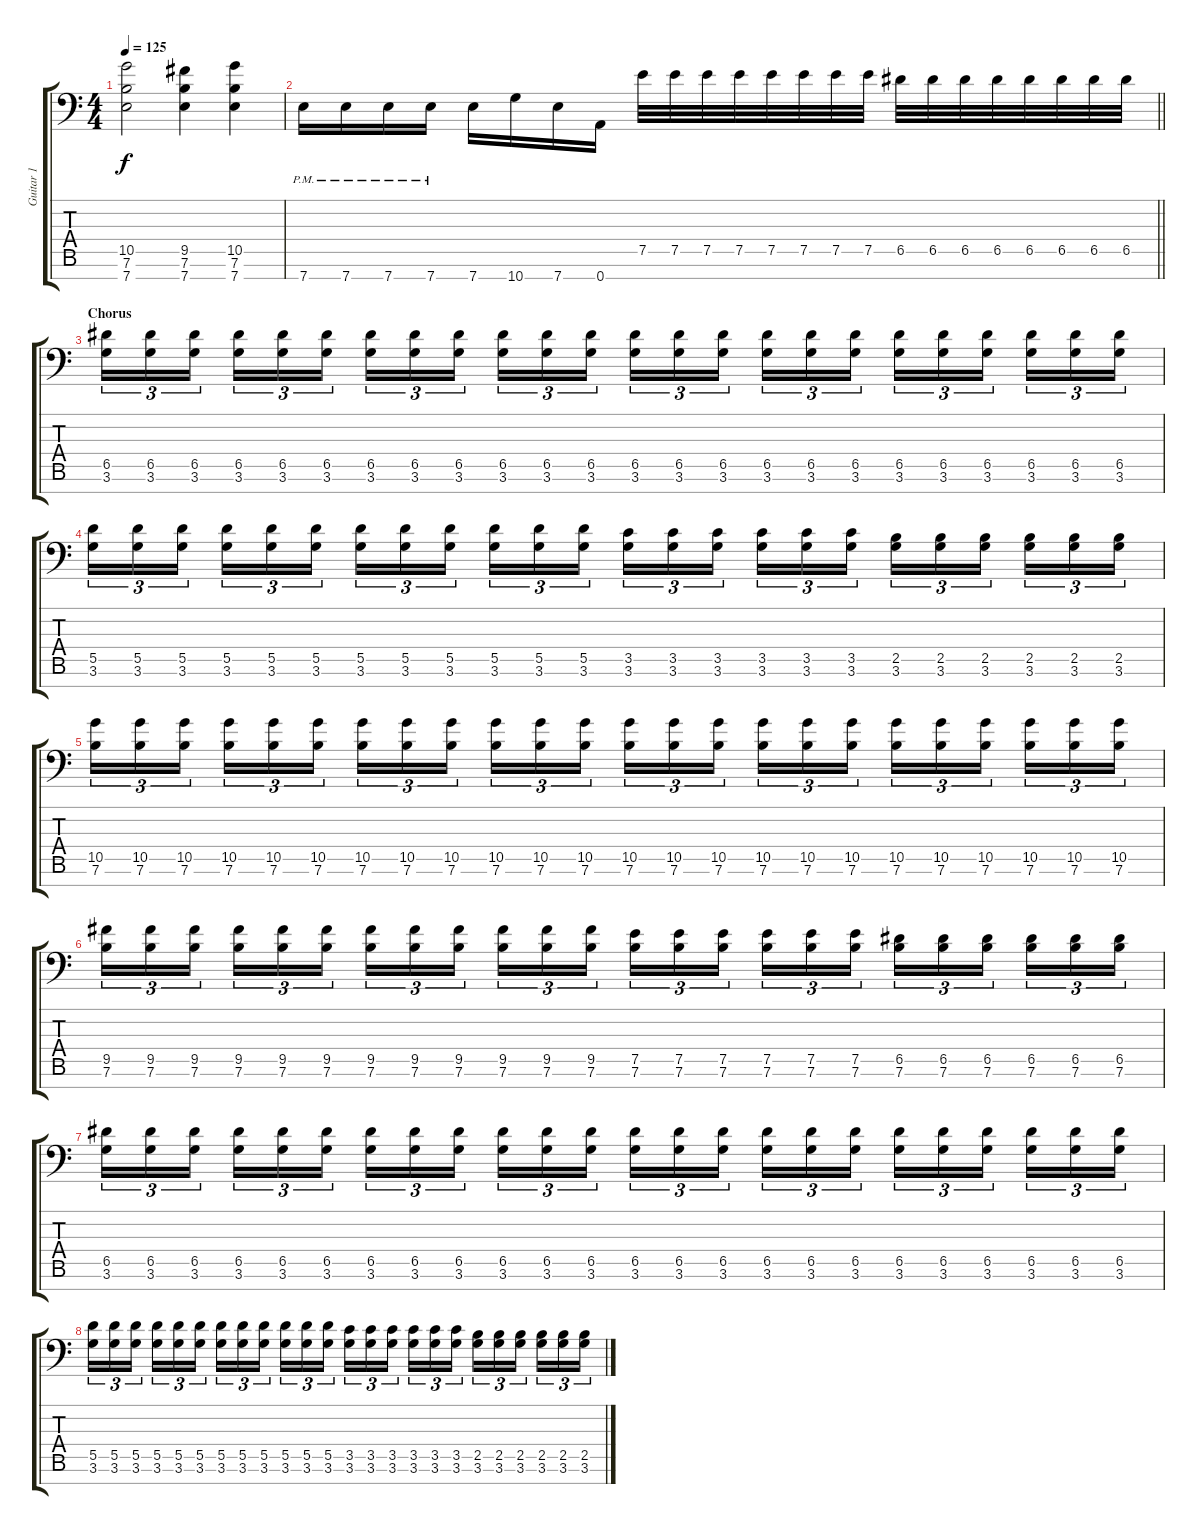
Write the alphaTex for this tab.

\track ("Guitar 1" "Guitar 1") {instrument overdrivenguitar}
\staff {score tabs}
\tuning (E4 B3 G3 D3 A2 E2 A1) {hide}
\ts (4 4)
\tempo 125
\clef f4
\ks c
(10.5 7.6 7.7).2{dy f} (9.5 7.6 7.7).4 (10.5 7.6 7.7).4 |
\barLineRight lightlight
7.7{pm}.16 7.7{pm}.16 7.7{pm}.16 7.7{pm}.16 7.7.16 10.7.16 7.7.16 0.7.16 7.5.32 7.5.32 7.5.32 7.5.32 7.5.32 7.5.32 7.5.32 7.5.32 6.5.32 6.5.32 6.5.32 6.5.32 6.5.32 6.5.32 6.5.32 6.5.32 |
\section ("" "Chorus")
(6.5 3.6).16{tu (3 2)} (6.5 3.6).16{tu (3 2)} (6.5 3.6).16{tu (3 2) beam splitsecondary} (6.5 3.6).16{tu (3 2)} (6.5 3.6).16{tu (3 2)} (6.5 3.6).16{tu (3 2)} (6.5 3.6).16{tu (3 2)} (6.5 3.6).16{tu (3 2)} (6.5 3.6).16{tu (3 2) beam splitsecondary} (6.5 3.6).16{tu (3 2)} (6.5 3.6).16{tu (3 2)} (6.5 3.6).16{tu (3 2)} (6.5 3.6).16{tu (3 2)} (6.5 3.6).16{tu (3 2)} (6.5 3.6).16{tu (3 2) beam splitsecondary} (6.5 3.6).16{tu (3 2)} (6.5 3.6).16{tu (3 2)} (6.5 3.6).16{tu (3 2)} (6.5 3.6).16{tu (3 2)} (6.5 3.6).16{tu (3 2)} (6.5 3.6).16{tu (3 2) beam splitsecondary} (6.5 3.6).16{tu (3 2)} (6.5 3.6).16{tu (3 2)} (6.5 3.6).16{tu (3 2)} |
(5.5 3.6).16{tu (3 2)} (5.5 3.6).16{tu (3 2)} (5.5 3.6).16{tu (3 2) beam splitsecondary} (5.5 3.6).16{tu (3 2)} (5.5 3.6).16{tu (3 2)} (5.5 3.6).16{tu (3 2)} (5.5 3.6).16{tu (3 2)} (5.5 3.6).16{tu (3 2)} (5.5 3.6).16{tu (3 2) beam splitsecondary} (5.5 3.6).16{tu (3 2)} (5.5 3.6).16{tu (3 2)} (5.5 3.6).16{tu (3 2)} (3.5 3.6).16{tu (3 2)} (3.5 3.6).16{tu (3 2)} (3.5 3.6).16{tu (3 2) beam splitsecondary} (3.5 3.6).16{tu (3 2)} (3.5 3.6).16{tu (3 2)} (3.5 3.6).16{tu (3 2)} (2.5 3.6).16{tu (3 2)} (2.5 3.6).16{tu (3 2)} (2.5 3.6).16{tu (3 2) beam splitsecondary} (2.5 3.6).16{tu (3 2)} (2.5 3.6).16{tu (3 2)} (2.5 3.6).16{tu (3 2)} |
(10.5 7.6).16{tu (3 2)} (10.5 7.6).16{tu (3 2)} (10.5 7.6).16{tu (3 2) beam splitsecondary} (10.5 7.6).16{tu (3 2)} (10.5 7.6).16{tu (3 2)} (10.5 7.6).16{tu (3 2)} (10.5 7.6).16{tu (3 2)} (10.5 7.6).16{tu (3 2)} (10.5 7.6).16{tu (3 2) beam splitsecondary} (10.5 7.6).16{tu (3 2)} (10.5 7.6).16{tu (3 2)} (10.5 7.6).16{tu (3 2)} (10.5 7.6).16{tu (3 2)} (10.5 7.6).16{tu (3 2)} (10.5 7.6).16{tu (3 2) beam splitsecondary} (10.5 7.6).16{tu (3 2)} (10.5 7.6).16{tu (3 2)} (10.5 7.6).16{tu (3 2)} (10.5 7.6).16{tu (3 2)} (10.5 7.6).16{tu (3 2)} (10.5 7.6).16{tu (3 2) beam splitsecondary} (10.5 7.6).16{tu (3 2)} (10.5 7.6).16{tu (3 2)} (10.5 7.6).16{tu (3 2)} |
(9.5 7.6).16{tu (3 2)} (9.5 7.6).16{tu (3 2)} (9.5 7.6).16{tu (3 2) beam splitsecondary} (9.5 7.6).16{tu (3 2)} (9.5 7.6).16{tu (3 2)} (9.5 7.6).16{tu (3 2)} (9.5 7.6).16{tu (3 2)} (9.5 7.6).16{tu (3 2)} (9.5 7.6).16{tu (3 2) beam splitsecondary} (9.5 7.6).16{tu (3 2)} (9.5 7.6).16{tu (3 2)} (9.5 7.6).16{tu (3 2)} (7.5 7.6).16{tu (3 2)} (7.5 7.6).16{tu (3 2)} (7.5 7.6).16{tu (3 2) beam splitsecondary} (7.5 7.6).16{tu (3 2)} (7.5 7.6).16{tu (3 2)} (7.5 7.6).16{tu (3 2)} (6.5 7.6).16{tu (3 2)} (6.5 7.6).16{tu (3 2)} (6.5 7.6).16{tu (3 2) beam splitsecondary} (6.5 7.6).16{tu (3 2)} (6.5 7.6).16{tu (3 2)} (6.5 7.6).16{tu (3 2)} |
(6.5 3.6).16{tu (3 2)} (6.5 3.6).16{tu (3 2)} (6.5 3.6).16{tu (3 2) beam splitsecondary} (6.5 3.6).16{tu (3 2)} (6.5 3.6).16{tu (3 2)} (6.5 3.6).16{tu (3 2)} (6.5 3.6).16{tu (3 2)} (6.5 3.6).16{tu (3 2)} (6.5 3.6).16{tu (3 2) beam splitsecondary} (6.5 3.6).16{tu (3 2)} (6.5 3.6).16{tu (3 2)} (6.5 3.6).16{tu (3 2)} (6.5 3.6).16{tu (3 2)} (6.5 3.6).16{tu (3 2)} (6.5 3.6).16{tu (3 2) beam splitsecondary} (6.5 3.6).16{tu (3 2)} (6.5 3.6).16{tu (3 2)} (6.5 3.6).16{tu (3 2)} (6.5 3.6).16{tu (3 2)} (6.5 3.6).16{tu (3 2)} (6.5 3.6).16{tu (3 2) beam splitsecondary} (6.5 3.6).16{tu (3 2)} (6.5 3.6).16{tu (3 2)} (6.5 3.6).16{tu (3 2)} |
(5.5 3.6).16{tu (3 2)} (5.5 3.6).16{tu (3 2)} (5.5 3.6).16{tu (3 2) beam splitsecondary} (5.5 3.6).16{tu (3 2)} (5.5 3.6).16{tu (3 2)} (5.5 3.6).16{tu (3 2)} (5.5 3.6).16{tu (3 2)} (5.5 3.6).16{tu (3 2)} (5.5 3.6).16{tu (3 2) beam splitsecondary} (5.5 3.6).16{tu (3 2)} (5.5 3.6).16{tu (3 2)} (5.5 3.6).16{tu (3 2)} (3.5 3.6).16{tu (3 2)} (3.5 3.6).16{tu (3 2)} (3.5 3.6).16{tu (3 2) beam splitsecondary} (3.5 3.6).16{tu (3 2)} (3.5 3.6).16{tu (3 2)} (3.5 3.6).16{tu (3 2)} (2.5 3.6).16{tu (3 2)} (2.5 3.6).16{tu (3 2)} (2.5 3.6).16{tu (3 2) beam splitsecondary} (2.5 3.6).16{tu (3 2)} (2.5 3.6).16{tu (3 2)} (2.5 3.6).16{tu (3 2)}
